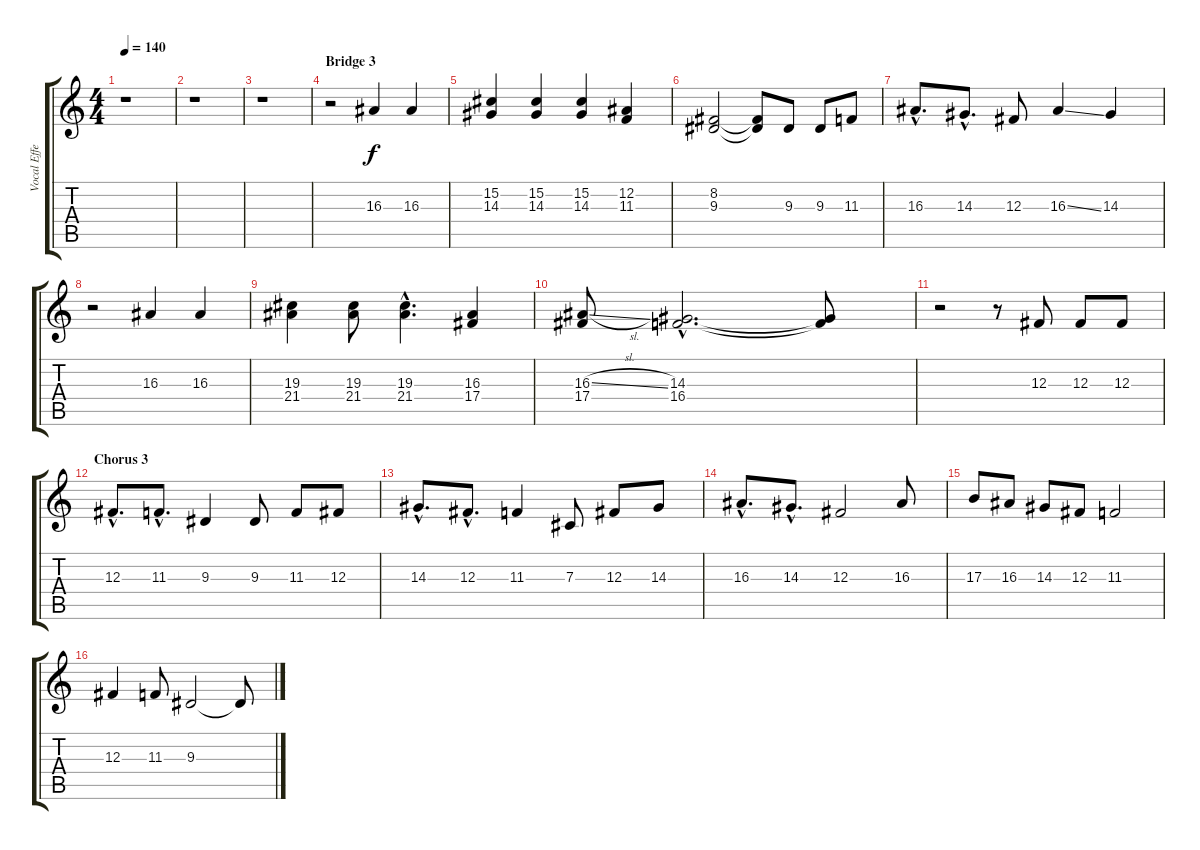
\track ("Vocal Effect" "Vocal Effe") {instrument choiraahs}
\staff {score tabs}
\tuning (Eb4 Bb3 Gb3 Db3 Ab2 Eb2) {hide}
\ts (4 4)
\tempo 140
\clef g2
\ks c
r.1{dy f} |
r.1 |
r.1 |
\section ("" "Bridge 3")
r.2 16.3.4 16.3.4 |
(15.2 14.3).4 (15.2 14.3).4 (15.2 14.3).4 (12.2 11.3).4 |
(8.2 9.3).2 (8.2{t} 9.3{t}).8 9.3.8 9.3.8 11.3.8 |
16.3{hac}.8{d} 14.3{hac}.8{d} 12.3.8 16.3{ss}.4 14.3.4 |
r.2 16.3.4 16.3.4 |
(19.3 21.4).4 (19.3 21.4).8 (19.3{hac} 21.4{hac}).4{d} (16.3 17.4).4 |
(16.3{sl} 17.4).8 (14.3{hac} 16.4{hac}).2{d} (14.3{t} 16.4{t}).8 |
r.2 r.8 12.3.8 12.3.8 12.3.8 |
\section ("" "Chorus 3")
12.3{hac}.8{d} 11.3{hac}.8{d} 9.3.4 9.3.8 11.3.8 12.3.8 |
14.3{hac}.8{d} 12.3{hac}.8{d} 11.3.4 7.3.8 12.3.8 14.3.8 |
16.3{hac}.8{d} 14.3{hac}.8{d} 12.3.2 16.3.8 |
17.3.8 16.3.8 14.3.8 12.3.8 11.3.2 |
12.3.4 11.3.8 9.3.2 9.3{t}.8
